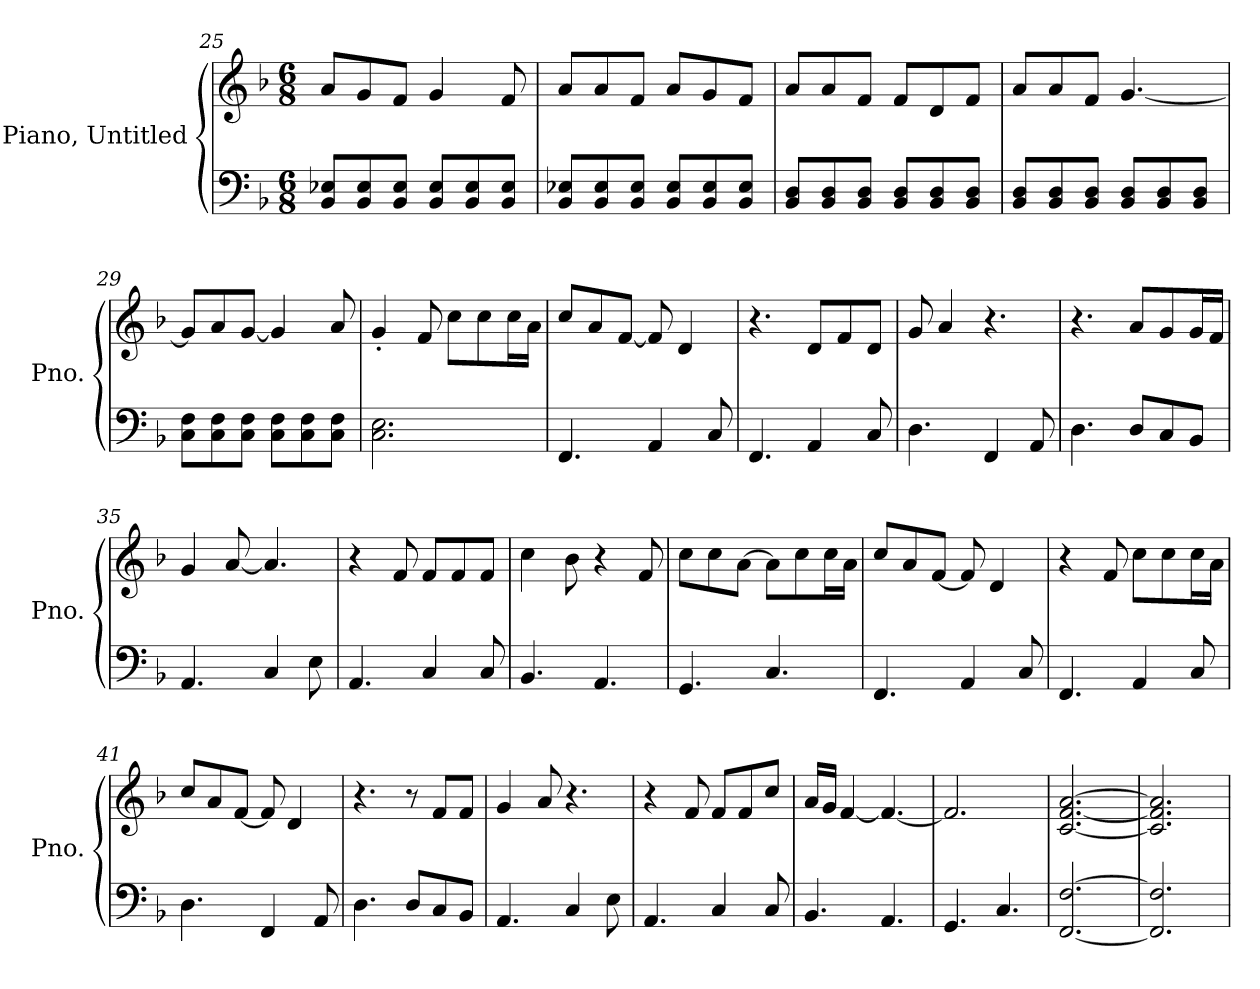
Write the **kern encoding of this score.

**kern	**kern
*part2	*part1
*staff2	*staff1
*I"Piano, Untitled	*I"Piano, Untitled
*I'Pno.	*I'Pno.
!!LO:LB:g=z
*clefF4	*clefG2
*k[b-]	*k[b-]
*M6/8	*M6/8
=25	=25
8BB-/ 8E-X/L	8a/L
8BB-/ 8E-/	8g/
8BB-/ 8E-/J	8f/J
8BB-/ 8E-/L	4g/
8BB-/ 8E-/	.
8BB-/ 8E-/J	8f/
=26	=26
8BB-/ 8E-X/L	8a/L
8BB-/ 8E-/	8a/
8BB-/ 8E-/J	8f/J
8BB-/ 8E-/L	8a/L
8BB-/ 8E-/	8g/
8BB-/ 8E-/J	8f/J
=27	=27
8BB-/ 8D/L	8a/L
8BB-/ 8D/	8a/
8BB-/ 8D/J	8f/J
8BB-/ 8D/L	8f/L
8BB-/ 8D/	8d/
8BB-/ 8D/J	8f/J
=28	=28
8BB-/ 8D/L	8a/L
8BB-/ 8D/	8a/
8BB-/ 8D/J	8f/J
8BB-/ 8D/L	[4.g/
8BB-/ 8D/	.
8BB-/ 8D/J	.
=29	=29
8C\ 8F\L	8g/L]
8C\ 8F\	8a/
8C\ 8F\J	[8g/J
8C\ 8F\L	4g/]
8C\ 8F\	.
8C\ 8F\J	8a/
=30	=30
2.C\ 2.E\	4g'/
.	8f/
.	8cc\L
.	8cc\
.	16cc\L
.	16a\JJ
!!LO:LB:g=z
=31	=31
4.FF/	8cc/L
.	8a/
.	[8f/J
4AA/	8f/]
.	4d/
8C/	.
=32	=32
4.FF/	4.r
4AA/	8d/L
.	8f/
8C/	8d/J
=33	=33
4.D\	8g/
.	4a/
4FF/	4.r
8AA/	.
=34	=34
4.D\	4.r
8D/L	8a/L
8C/	8g/
8BB-/J	16g/L
.	16f/JJ
=35	=35
4.AA/	4g/
.	[8a/
4C/	4.a/]
8E\	.
=36	=36
4.AA/	4r
.	8f/
4C/	8f/L
.	8f/
8C/	8f/J
=37	=37
4.BB-/	4cc\
.	8b-\
4.AA/	4r
.	8f/
!!LO:PB:g=z
=38	=38
4.GG/	8cc\L
.	8cc\
.	[8a\J
4.C/	8a\L]
.	8cc\
.	16cc\L
.	16a\JJ
=39	=39
4.FF/	8cc/L
.	8a/
.	[8f/J
4AA/	8f/]
.	4d/
8C/	.
=40	=40
4.FF/	4r
.	8f/
4AA/	8cc\L
.	8cc\
8C/	16cc\L
.	16a\JJ
=41	=41
4.D\	8cc/L
.	8a/
.	[8f/J
4FF/	8f/]
.	4d/
8AA/	.
=42	=42
4.D\	4.r
8D/L	8r
8C/	8f/L
8BB-/J	8f/J
=43	=43
4.AA/	4g/
.	8a/
4C/	4.r
8E\	.
!!LO:LB:g=z
=44	=44
4.AA/	4r
.	8f/
4C/	8f/L
.	8f/
8C/	8cc/J
=45	=45
4.BB-/	16a/LL
.	16g/JJ
.	[4f/
4.AA/	4.f/_
=46	=46
4.GG/	2.f/]
4.C/	.
=47	=47
[2.FF/ [2.F/	[2.c/ [2.f/ [2.a/
=48	=48
2.FF/] 2.F/]	2.c/] 2.f/] 2.a/]
=	=
*-	*-
